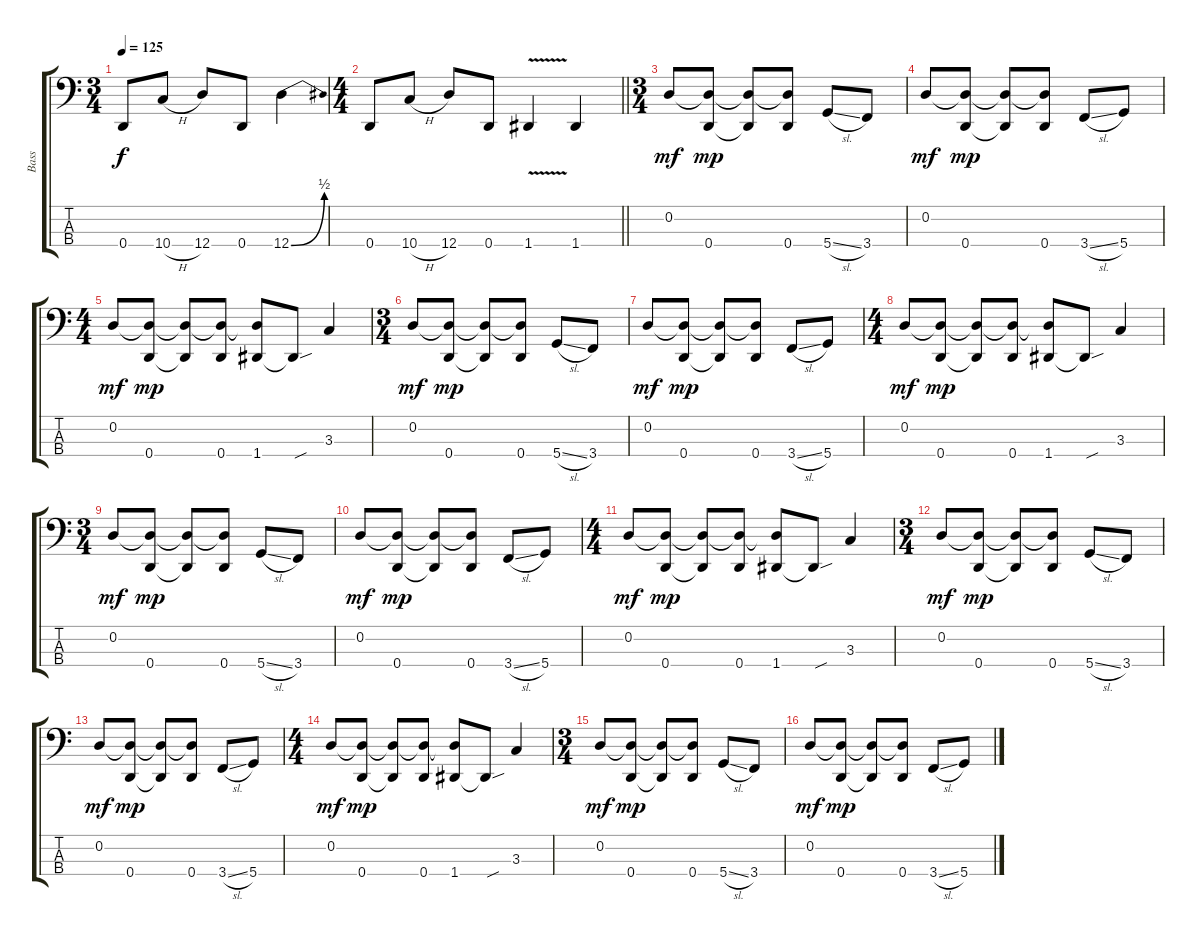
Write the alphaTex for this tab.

\track ("Bass" "Bass") {instrument electricbassfinger}
\staff {score tabs}
\tuning (G2 D2 A1 D1) {hide}
\ts (3 4)
\tempo 125
\clef f4
\ks c
0.4.8{dy f} 10.4{h}.8 12.4.8 0.4.8 12.4{be (bend 0 0 60 2)}.4 |
\ts (4 4)
\barLineRight lightlight
0.4.8 10.4{h}.8 12.4.8 0.4.8 1.4{v}.4 1.4.4 |
\ts (3 4)
\section ("" "")
0.2.8{dy mf} (0.2{t} 0.4).8{dy mp} (0.2{t} 0.4{t}).8 (0.2{t} 0.4).8 5.4{sl}.8 3.4.8 |
0.2.8{dy mf} (0.2{t} 0.4).8{dy mp} (0.2{t} 0.4{t}).8 (0.2{t} 0.4).8 3.4{sl}.8 5.4.8 |
\ts (4 4)
0.2.8{dy mf} (0.2{t} 0.4).8{dy mp} (0.2{t} 0.4{t}).8 (0.2{t} 0.4).8 (0.2{t} 1.4).8 1.4{sou t}.8 3.3.4 |
\ts (3 4)
0.2.8{dy mf} (0.2{t} 0.4).8{dy mp} (0.2{t} 0.4{t}).8 (0.2{t} 0.4).8 5.4{sl}.8 3.4.8 |
0.2.8{dy mf} (0.2{t} 0.4).8{dy mp} (0.2{t} 0.4{t}).8 (0.2{t} 0.4).8 3.4{sl}.8 5.4.8 |
\ts (4 4)
0.2.8{dy mf} (0.2{t} 0.4).8{dy mp} (0.2{t} 0.4{t}).8 (0.2{t} 0.4).8 (0.2{t} 1.4).8 1.4{sou t}.8 3.3.4 |
\ts (3 4)
0.2.8{dy mf} (0.2{t} 0.4).8{dy mp} (0.2{t} 0.4{t}).8 (0.2{t} 0.4).8 5.4{sl}.8 3.4.8 |
0.2.8{dy mf} (0.2{t} 0.4).8{dy mp} (0.2{t} 0.4{t}).8 (0.2{t} 0.4).8 3.4{sl}.8 5.4.8 |
\ts (4 4)
0.2.8{dy mf} (0.2{t} 0.4).8{dy mp} (0.2{t} 0.4{t}).8 (0.2{t} 0.4).8 (0.2{t} 1.4).8 1.4{sou t}.8 3.3.4 |
\ts (3 4)
0.2.8{dy mf} (0.2{t} 0.4).8{dy mp} (0.2{t} 0.4{t}).8 (0.2{t} 0.4).8 5.4{sl}.8 3.4.8 |
0.2.8{dy mf} (0.2{t} 0.4).8{dy mp} (0.2{t} 0.4{t}).8 (0.2{t} 0.4).8 3.4{sl}.8 5.4.8 |
\ts (4 4)
0.2.8{dy mf} (0.2{t} 0.4).8{dy mp} (0.2{t} 0.4{t}).8 (0.2{t} 0.4).8 (0.2{t} 1.4).8 1.4{sou t}.8 3.3.4 |
\ts (3 4)
0.2.8{dy mf} (0.2{t} 0.4).8{dy mp} (0.2{t} 0.4{t}).8 (0.2{t} 0.4).8 5.4{sl}.8 3.4.8 |
0.2.8{dy mf} (0.2{t} 0.4).8{dy mp} (0.2{t} 0.4{t}).8 (0.2{t} 0.4).8 3.4{sl}.8 5.4.8
